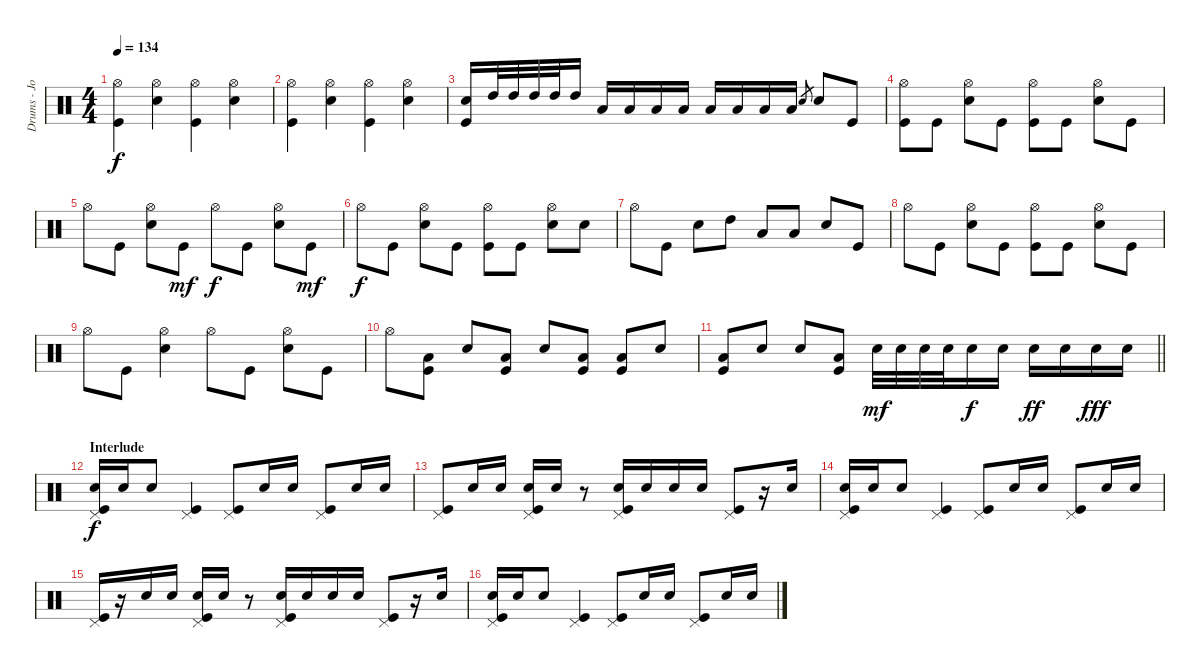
\track ("Drums - Joey" "Drums - Jo") {instrument percussion}
\staff {score}
\articulation defaults
\ts (4 4)
\tempo 134
\clef neutral
\ks c
("Hi-Hat (open)" "Kick (hit)").4{dy f} ("Hi-Hat (open)" "Electric Snare (hit)").4 ("Hi-Hat (open)" "Kick (hit)").4 ("Hi-Hat (open)" "Electric Snare (hit)").4 |
("Hi-Hat (open)" "Kick (hit)").4 ("Hi-Hat (open)" "Electric Snare (hit)").4 ("Hi-Hat (open)" "Kick (hit)").4 ("Hi-Hat (open)" "Electric Snare (hit)").4 |
("Electric Snare (hit)" "Kick (hit)").16 "High Tom (hit)".32 "High Tom (hit)".32 "High Tom (hit)".32 "High Tom (hit)".32 "High Tom (hit)".16 "Low Tom (hit)".16 "Low Tom (hit)".16 "Low Tom (hit)".16 "Low Tom (hit)".16 "Low Floor Tom (hit)".16 "Low Floor Tom (hit)".16 "Low Floor Tom (hit)".16 "Low Floor Tom (hit)".16 "Electric Snare (hit)".8{gr} "Electric Snare (hit)".8 "Kick (hit)".8 |
("Hi-Hat (open)" "Kick (hit)").8 "Kick (hit)".8 ("Hi-Hat (open)" "Electric Snare (hit)").8 "Kick (hit)".8 ("Hi-Hat (open)" "Kick (hit)").8 "Kick (hit)".8 ("Hi-Hat (open)" "Electric Snare (hit)").8 "Kick (hit)".8 |
"Hi-Hat (open)".8 "Kick (hit)".8 ("Hi-Hat (open)" "Electric Snare (hit)").8 "Kick (hit)".8{dy mf} "Hi-Hat (open)".8{dy f} "Kick (hit)".8 ("Hi-Hat (open)" "Electric Snare (hit)").8 "Kick (hit)".8{dy mf} |
"Hi-Hat (open)".8{dy f} "Kick (hit)".8 ("Hi-Hat (open)" "Electric Snare (hit)").8 "Kick (hit)".8 ("Hi-Hat (open)" "Kick (hit)").8 "Kick (hit)".8 ("Hi-Hat (open)" "Electric Snare (hit)").8 "Electric Snare (hit)".8 |
"Hi-Hat (open)".8 "Kick (hit)".8 "Electric Snare (hit)".8 "High Tom (hit)".8 "Low Tom (hit)".8 "Low Floor Tom (hit)".8 "Electric Snare (hit)".8 "Kick (hit)".8 |
"Hi-Hat (open)".8 "Kick (hit)".8 ("Hi-Hat (open)" "Electric Snare (hit)").8 "Kick (hit)".8 ("Hi-Hat (open)" "Kick (hit)").8 "Kick (hit)".8 ("Hi-Hat (open)" "Electric Snare (hit)").8 "Kick (hit)".8 |
"Hi-Hat (open)".8 "Kick (hit)".8 ("Hi-Hat (open)" "Electric Snare (hit)").4 "Hi-Hat (open)".8 "Kick (hit)".8 ("Hi-Hat (open)" "Electric Snare (hit)").8 "Kick (hit)".8 |
"Hi-Hat (open)".8 ("Low Tom (hit)" "Kick (hit)").8 "Electric Snare (hit)".8 ("Low Tom (hit)" "Kick (hit)").8 "Electric Snare (hit)".8 ("Low Tom (hit)" "Kick (hit)").8 ("Low Tom (hit)" "Kick (hit)").8 "Electric Snare (hit)".8 |
\barLineRight lightlight
("Low Tom (hit)" "Kick (hit)").8 "Electric Snare (hit)".8 "Electric Snare (hit)".8 ("Low Tom (hit)" "Kick (hit)").8 "Electric Snare (hit)".32{dy mf} "Electric Snare (hit)".32 "Electric Snare (hit)".32 "Electric Snare (hit)".32 "Electric Snare (hit)".16{dy f} "Electric Snare (hit)".16 "Electric Snare (hit)".16{dy ff} "Electric Snare (hit)".16 "Electric Snare (hit)".16{dy fff} "Electric Snare (hit)".16 |
\section ("" "Interlude")
("Pedal Hi-Hat (hit)" "Electric Snare (hit)" "Kick (hit)").16{dy f} "Electric Snare (hit)".16 "Electric Snare (hit)".8 ("Pedal Hi-Hat (hit)" "Kick (hit)").4 ("Pedal Hi-Hat (hit)" "Kick (hit)").8 "Electric Snare (hit)".16 "Electric Snare (hit)".16 ("Pedal Hi-Hat (hit)" "Kick (hit)").8 "Electric Snare (hit)".16 "Electric Snare (hit)".16 |
("Pedal Hi-Hat (hit)" "Kick (hit)").8 "Electric Snare (hit)".16 "Electric Snare (hit)".16 ("Pedal Hi-Hat (hit)" "Electric Snare (hit)" "Kick (hit)").16 "Electric Snare (hit)".16 r.8 ("Pedal Hi-Hat (hit)" "Electric Snare (hit)" "Kick (hit)").16 "Electric Snare (hit)".16 "Electric Snare (hit)".16 "Electric Snare (hit)".16 ("Pedal Hi-Hat (hit)" "Kick (hit)").8 r.16 "Electric Snare (hit)".16 |
("Pedal Hi-Hat (hit)" "Electric Snare (hit)" "Kick (hit)").16 "Electric Snare (hit)".16 "Electric Snare (hit)".8 ("Pedal Hi-Hat (hit)" "Kick (hit)").4 ("Pedal Hi-Hat (hit)" "Kick (hit)").8 "Electric Snare (hit)".16 "Electric Snare (hit)".16 ("Pedal Hi-Hat (hit)" "Kick (hit)").8 "Electric Snare (hit)".16 "Electric Snare (hit)".16 |
("Pedal Hi-Hat (hit)" "Kick (hit)").16 r.16 "Electric Snare (hit)".16 "Electric Snare (hit)".16 ("Pedal Hi-Hat (hit)" "Electric Snare (hit)" "Kick (hit)").16 "Electric Snare (hit)".16 r.8 ("Pedal Hi-Hat (hit)" "Electric Snare (hit)" "Kick (hit)").16 "Electric Snare (hit)".16 "Electric Snare (hit)".16 "Electric Snare (hit)".16 ("Pedal Hi-Hat (hit)" "Kick (hit)").8 r.16 "Electric Snare (hit)".16 |
("Pedal Hi-Hat (hit)" "Electric Snare (hit)" "Kick (hit)").16 "Electric Snare (hit)".16 "Electric Snare (hit)".8 ("Pedal Hi-Hat (hit)" "Kick (hit)").4 ("Pedal Hi-Hat (hit)" "Kick (hit)").8 "Electric Snare (hit)".16 "Electric Snare (hit)".16 ("Pedal Hi-Hat (hit)" "Kick (hit)").8 "Electric Snare (hit)".16 "Electric Snare (hit)".16
